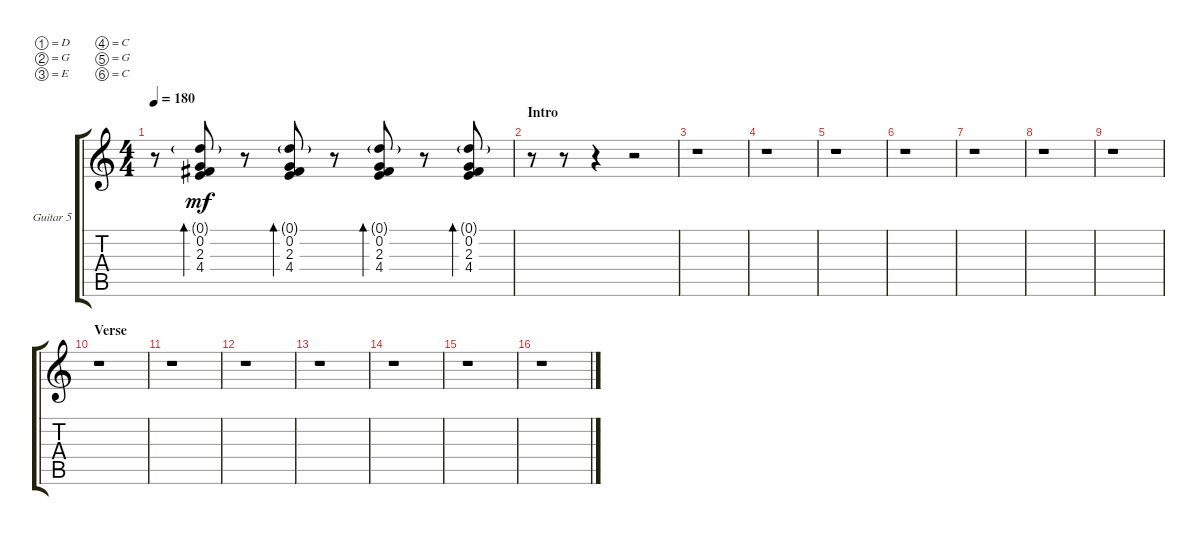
\bracketExtendMode groupsimilarinstruments
\firstSystemTrackNameOrientation horizontal
\otherSystemsTrackNameOrientation horizontal
\track ("Delay Guitar 1" "Guitar 5") {instrument distortionguitar}
\staff {score tabs}
\tuning (D4 G3 E3 C3 G2 C2)
\ts (4 4)
\tempo 180
\clef g2
\scale
0.485477
\ks c
r.8{dy mf instrument distortionguitar} (4.4 2.3 0.2 0.1{g}).8{bd 38} r.8 (4.4 2.3 0.2 0.1{g}).8{bd 38} r.8 (4.4 2.3 0.2 0.1{g}).8{bd 38} r.8 (4.4 2.3 0.2 0.1{g}).8{bd 38} |
\section ("" "Intro")
\scale
0.257261 r.8 r.8 r.4 r.2 |
\scale
0.257261 r.1 |
\scale
0.333333 r.1 |
\scale
0.333333 r.1 |
\scale
0.333333 r.1 |
\scale
0.333333 r.1 |
\scale
0.333333 r.1 |
\scale
0.333333 r.1 |
\section ("" "Verse")
\scale
0.333333 r.1 |
\scale
0.333333 r.1 |
\scale
0.333333 r.1 |
\scale
0.333333 r.1 |
\scale
0.333333 r.1 |
\scale
0.333333 r.1 |
\scale
0.333333 r.1
